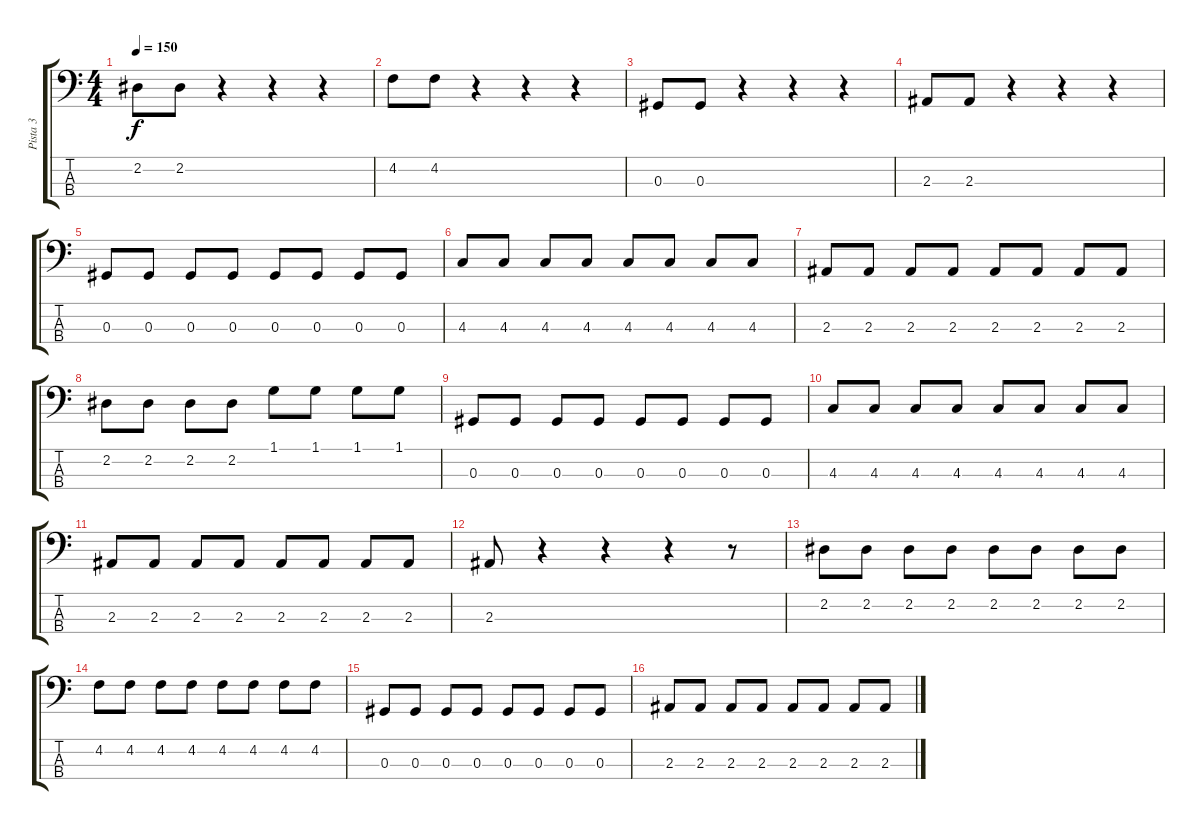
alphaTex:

\track ("Pista 3" "Pista 3") {instrument electricbasspick}
\staff {score tabs}
\tuning (Gb2 Db2 Ab1 Eb1) {hide}
\ts (4 4)
\tempo 150
\clef f4
\ks c
2.2.8{dy f} 2.2.8 r.4 r.4 r.4 |
4.2.8 4.2.8 r.4 r.4 r.4 |
0.3.8 0.3.8 r.4 r.4 r.4 |
2.3.8 2.3.8 r.4 r.4 r.4 |
0.3.8 0.3.8 0.3.8 0.3.8 0.3.8 0.3.8 0.3.8 0.3.8 |
4.3.8 4.3.8 4.3.8 4.3.8 4.3.8 4.3.8 4.3.8 4.3.8 |
2.3.8 2.3.8 2.3.8 2.3.8 2.3.8 2.3.8 2.3.8 2.3.8 |
2.2.8 2.2.8 2.2.8 2.2.8 1.1.8 1.1.8 1.1.8 1.1.8 |
0.3.8 0.3.8 0.3.8 0.3.8 0.3.8 0.3.8 0.3.8 0.3.8 |
4.3.8 4.3.8 4.3.8 4.3.8 4.3.8 4.3.8 4.3.8 4.3.8 |
2.3.8 2.3.8 2.3.8 2.3.8 2.3.8 2.3.8 2.3.8 2.3.8 |
2.3.8 r.4 r.4 r.4 r.8 |
2.2.8 2.2.8 2.2.8 2.2.8 2.2.8 2.2.8 2.2.8 2.2.8 |
4.2.8 4.2.8 4.2.8 4.2.8 4.2.8 4.2.8 4.2.8 4.2.8 |
0.3.8 0.3.8 0.3.8 0.3.8 0.3.8 0.3.8 0.3.8 0.3.8 |
2.3.8 2.3.8 2.3.8 2.3.8 2.3.8 2.3.8 2.3.8 2.3.8
